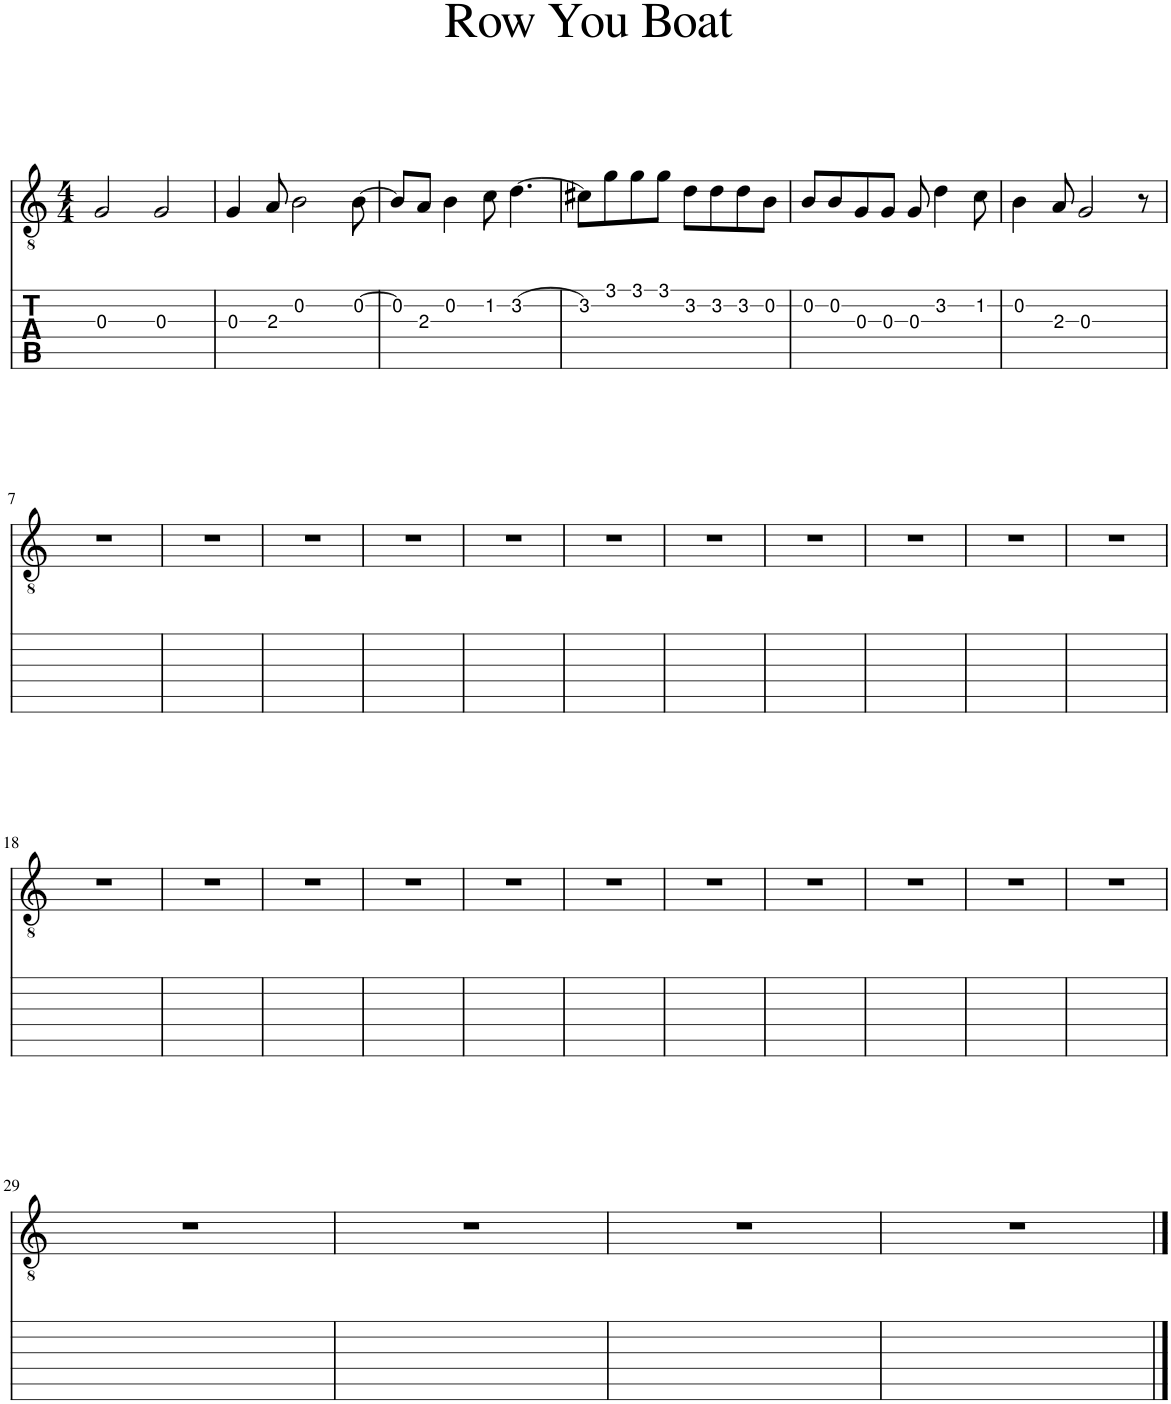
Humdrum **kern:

**kern	**kern
*part1	*part1
*staff2	*staff1
*I"Guitar	*
*I'Guit.	*
*stria6	*
*	*clefGv2
*k[]	*k[]
*M4/4	*M4/4
=1	=1
2G	2G/
2G	2G/
=2	=2
4G	4G/
8A	8A/
2B	2B\
[8B	[8B\
=3	=3
8BL]	8B/L]
8AJ	8A/J
4B	4B\
8c	8c\
[4.d	[4.d\
=4	=4
8c#L]	8c#X\L]
8gJ	8g\
8gL	8g\
8gJ	8g\J
8dL	8d\L
8dJ	8d\
8dL	8d\
8BJ	8B\J
=5	=5
8BL	8B/L
8BJ	8B/
8GL	8G/
8GJ	8G/J
8G	8G/
4d	4d\
8c	8c\
=6	=6
4B	4B\
8A	8A/
2G	2G/
8r	8r
!!LO:LB:g=z
=7	=7
1r	1r
=8	=8
1r	1r
=9	=9
1r	1r
=10	=10
1r	1r
=11	=11
1r	1r
=12	=12
1r	1r
=13	=13
1r	1r
=14	=14
1r	1r
=15	=15
1r	1r
=16	=16
1r	1r
=17	=17
1r	1r
!!LO:LB:g=z
=18	=18
1r	1r
=19	=19
1r	1r
=20	=20
1r	1r
=21	=21
1r	1r
=22	=22
1r	1r
=23	=23
1r	1r
=24	=24
1r	1r
=25	=25
1r	1r
=26	=26
1r	1r
=27	=27
1r	1r
=28	=28
1r	1r
!!LO:LB:g=z
=29	=29
1r	1r
=30	=30
1r	1r
=31	=31
1r	1r
=32	=32
1r	1r
==	==
*-	*-
